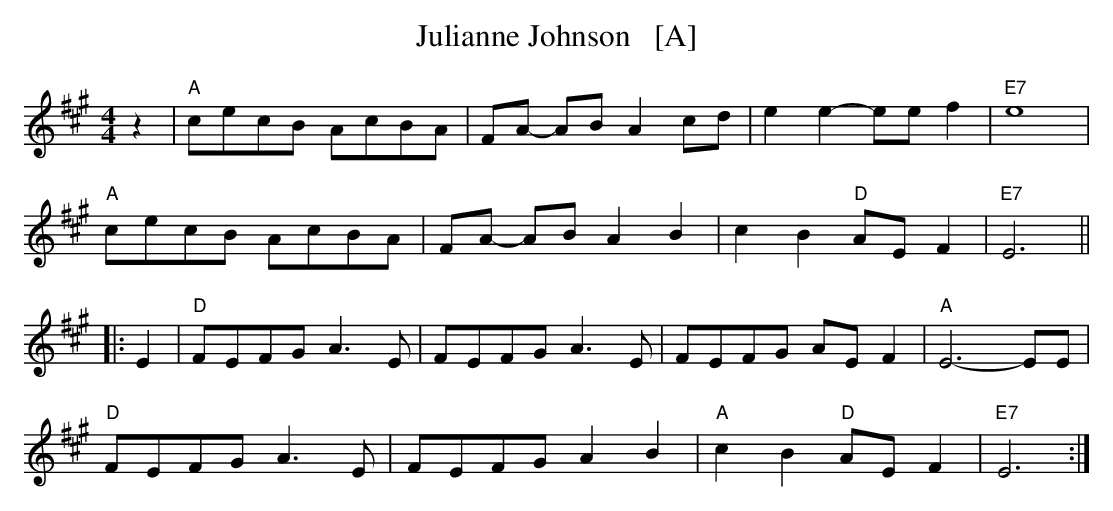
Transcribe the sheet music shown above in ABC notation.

X:1
T: Julianne Johnson   [A]
M: 4/4
L: 1/8
K: A
z2 |\
"A"cecB AcBA | FA- AB A2cd | e2 e2-eef2 | "E7" e8 |
"A"cecB AcBA | FA- AB A2B2 | c2 B2 "D"AEF2 | "E7" E6 ||
|: E2 |\
"D"FEFG A3 E | FEFG A3 E | FEFG AE F2 | "A"E6- EE |
"D"FEFG A3 E | FEFG A2 B2 | "A"c2B2  "D"AEF2 | "E7"E6 :|
